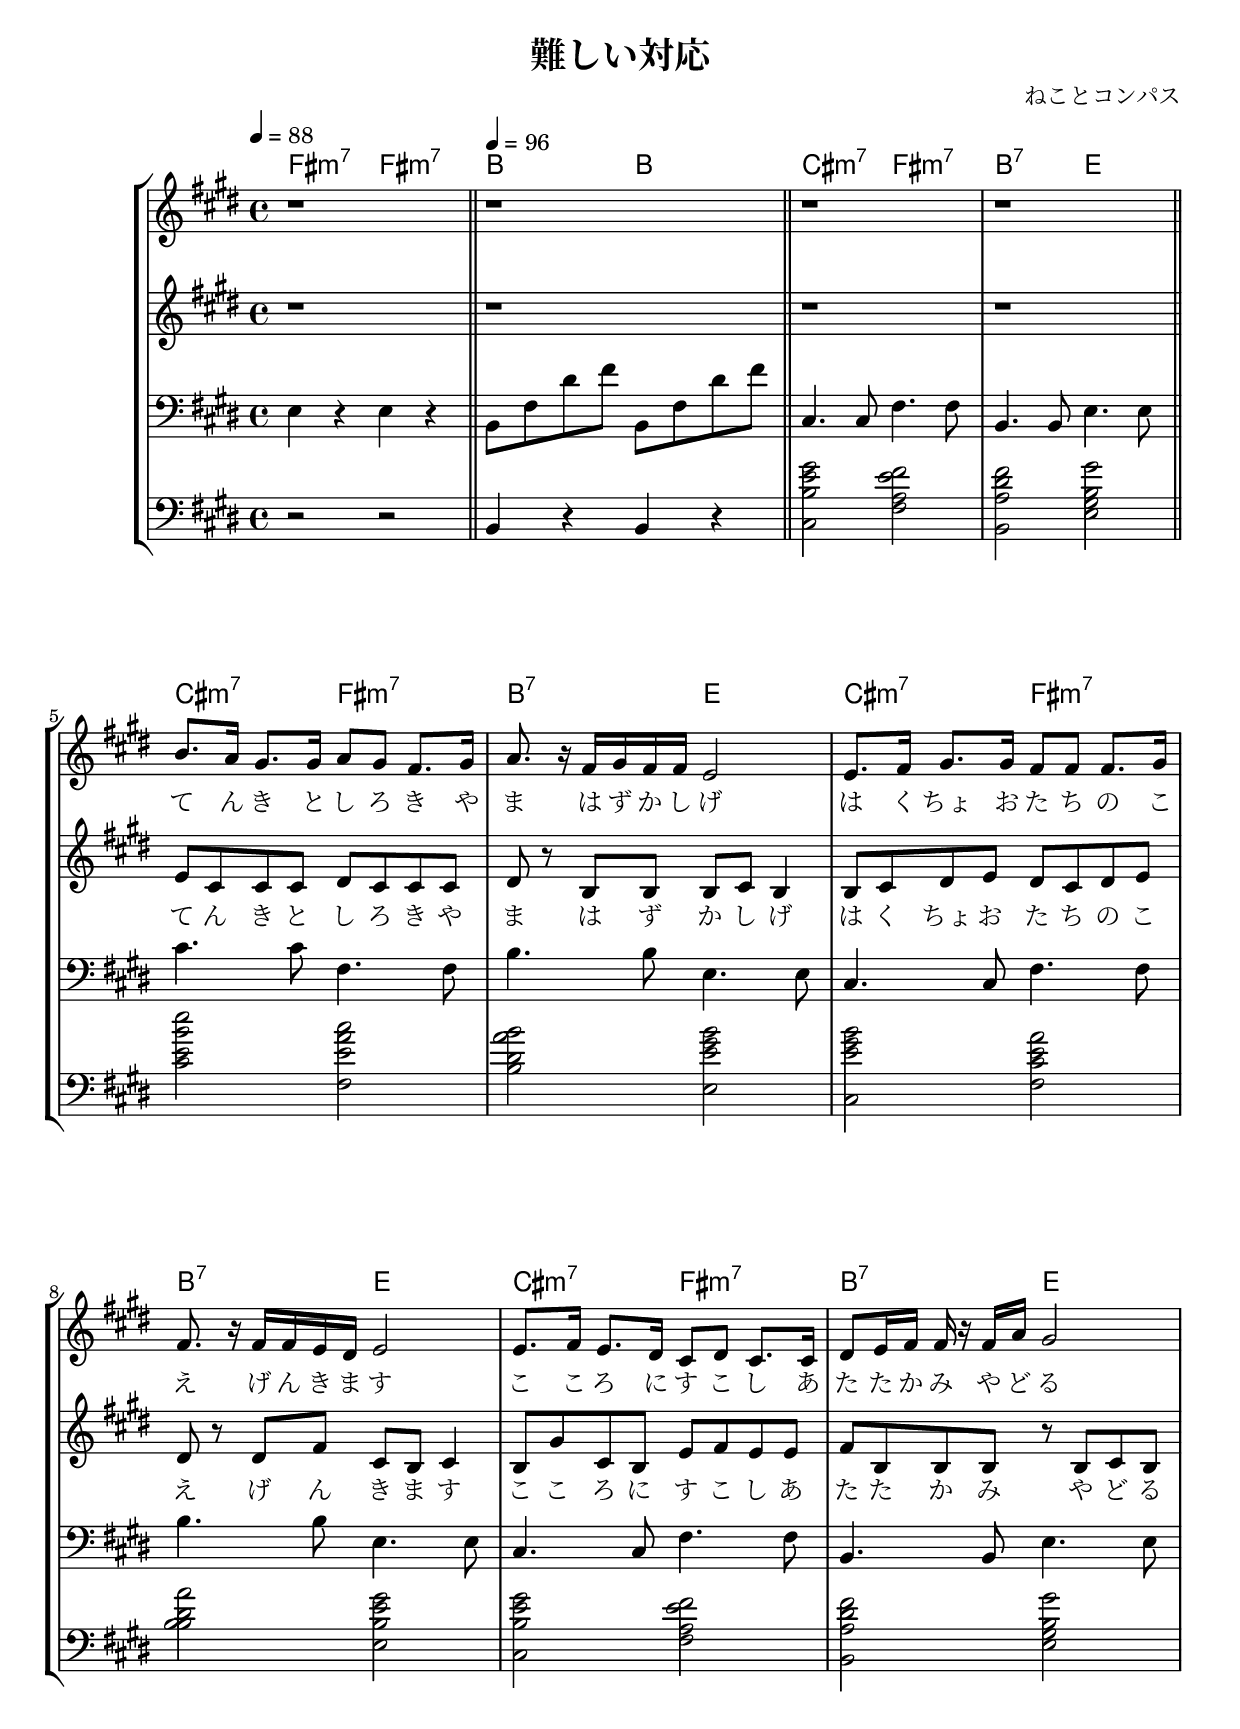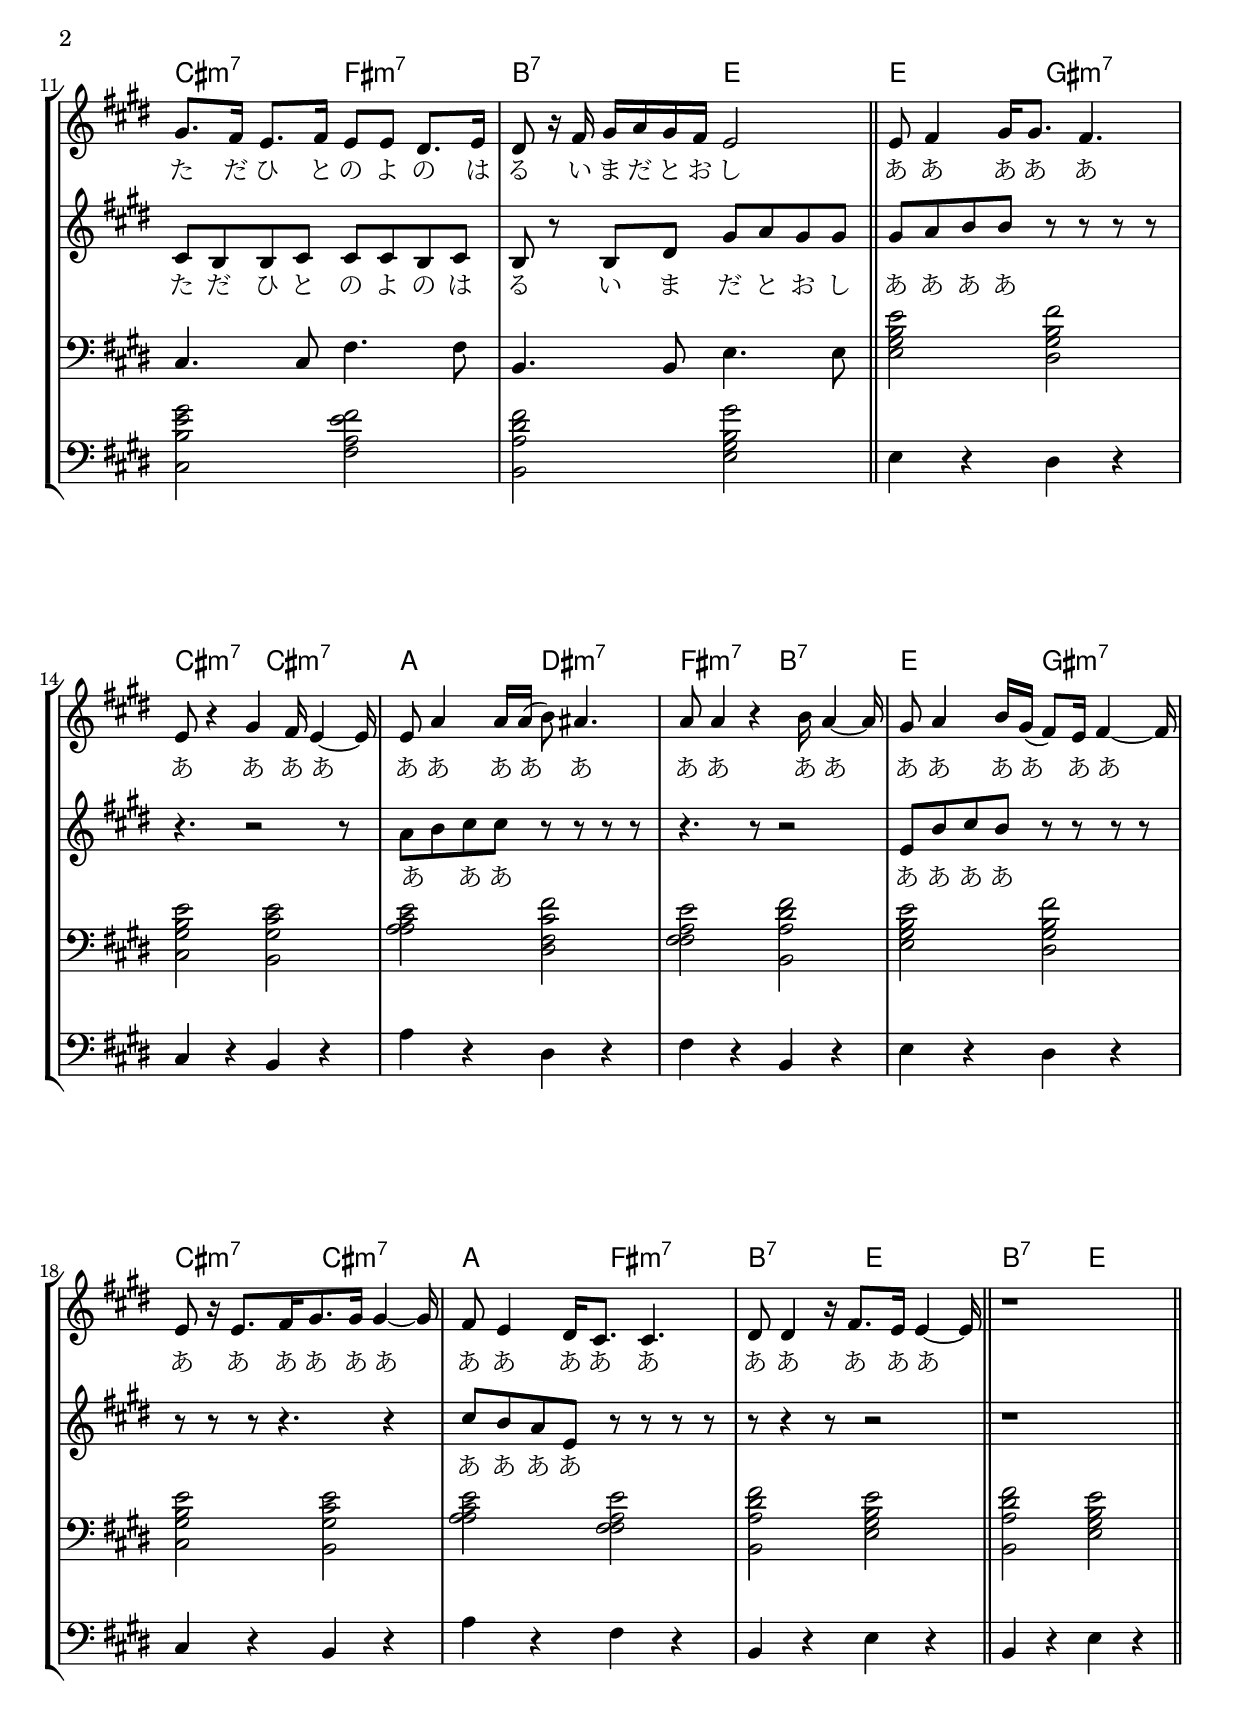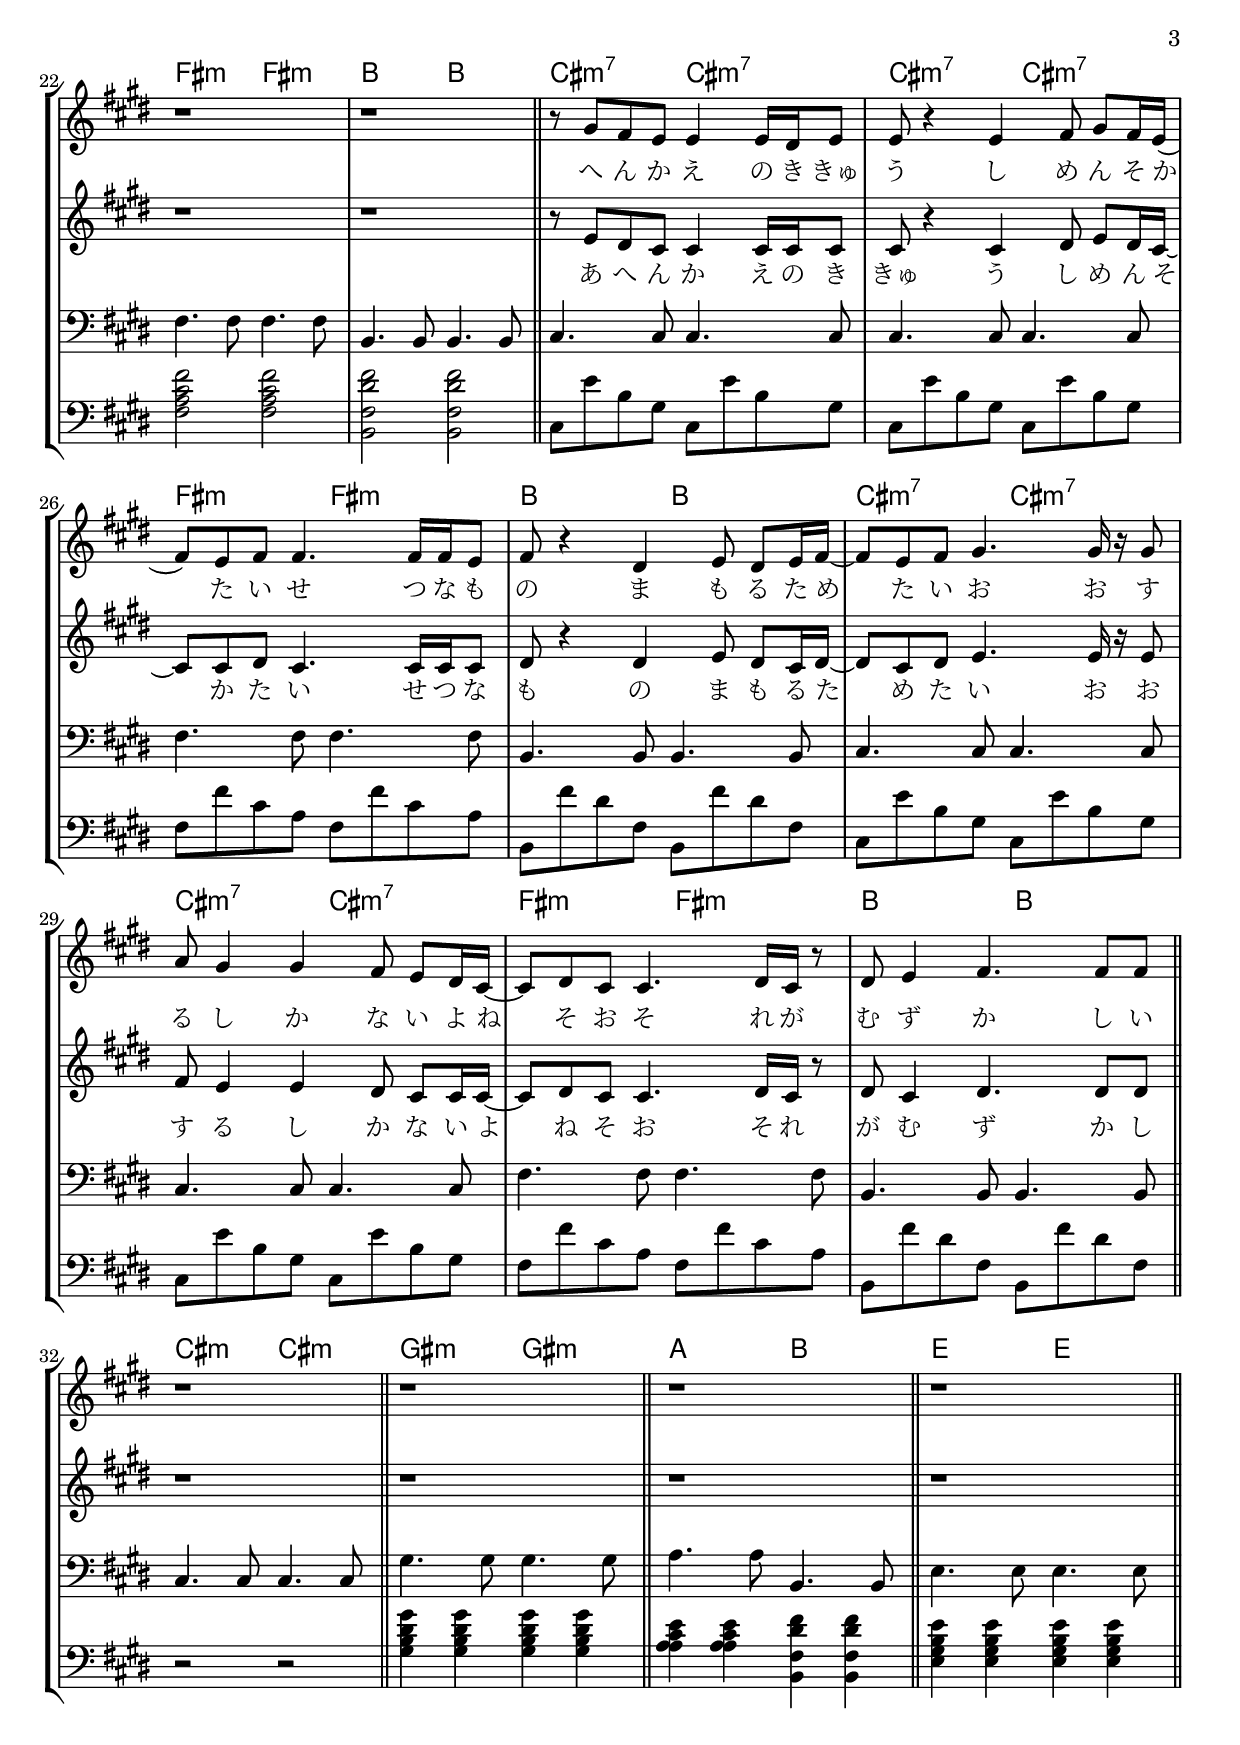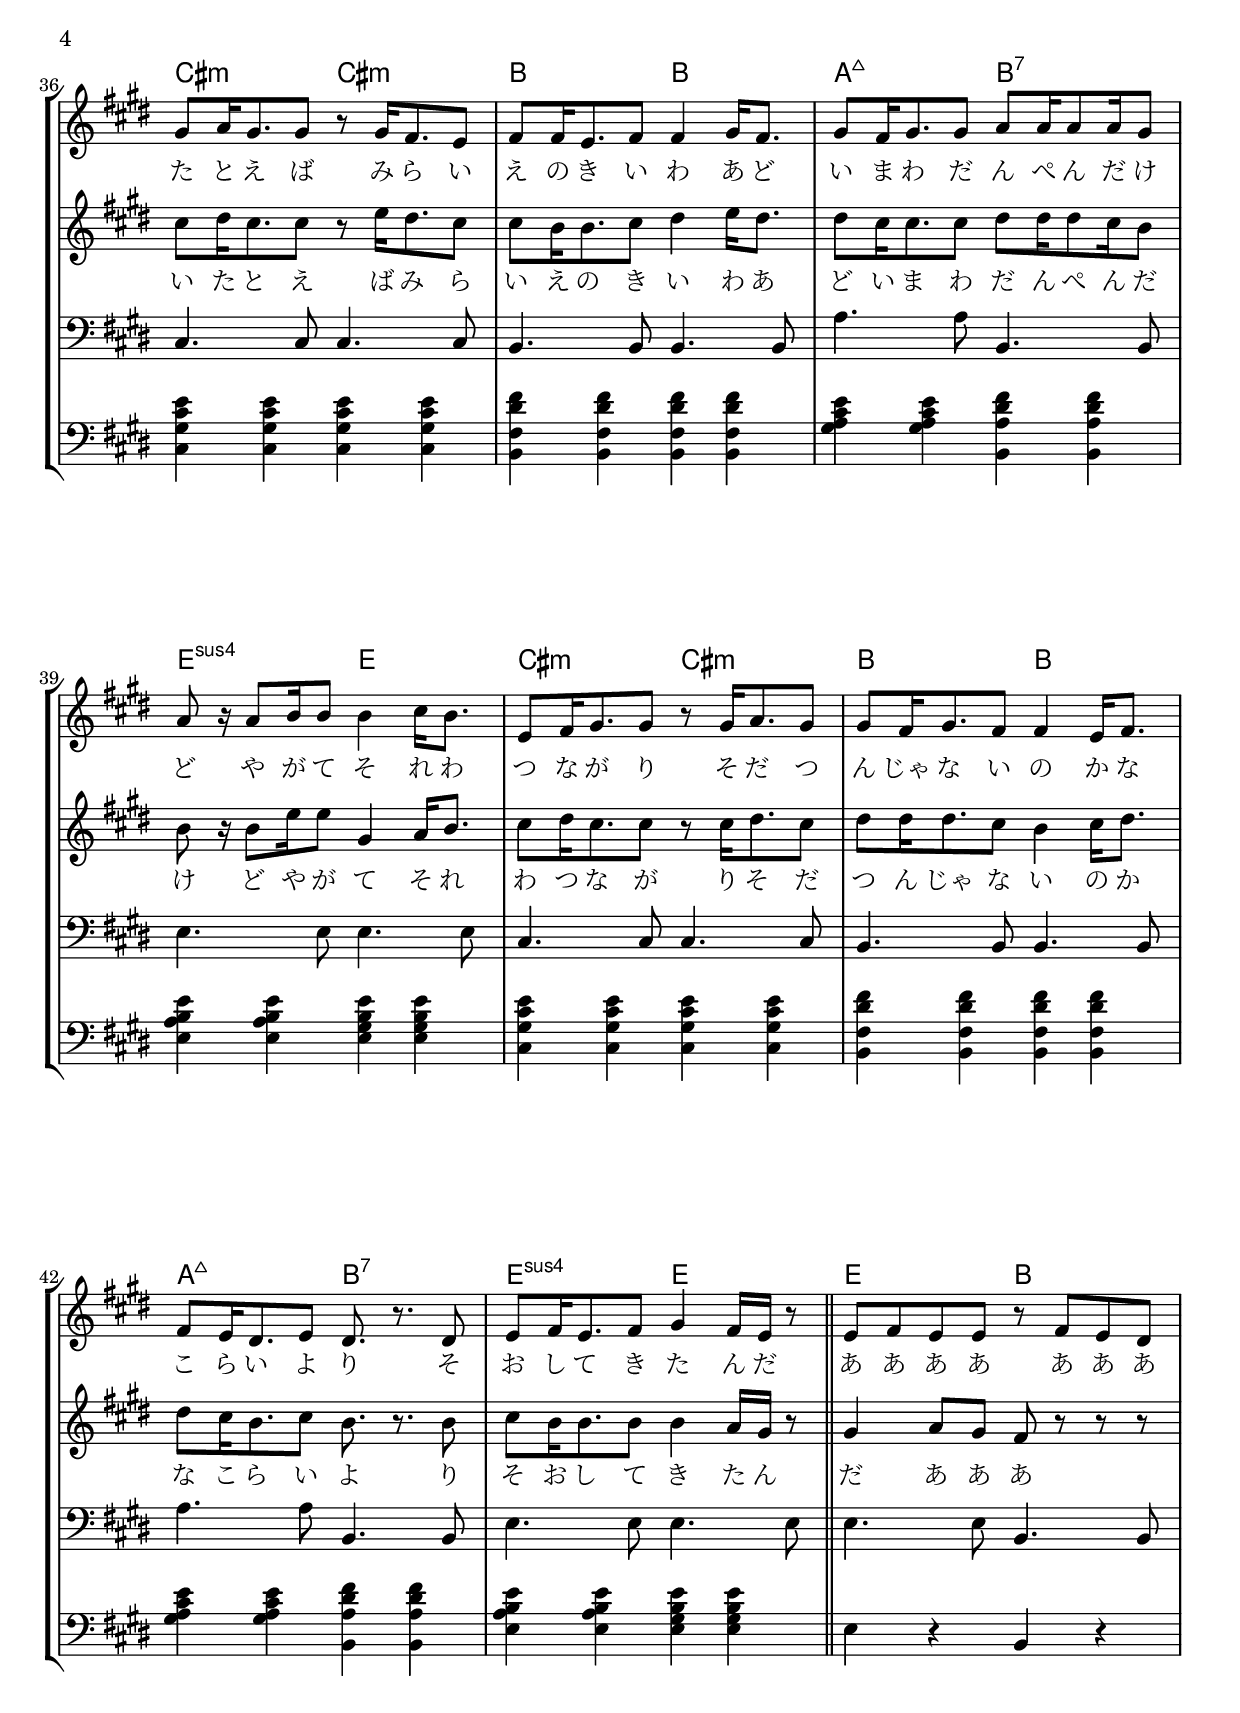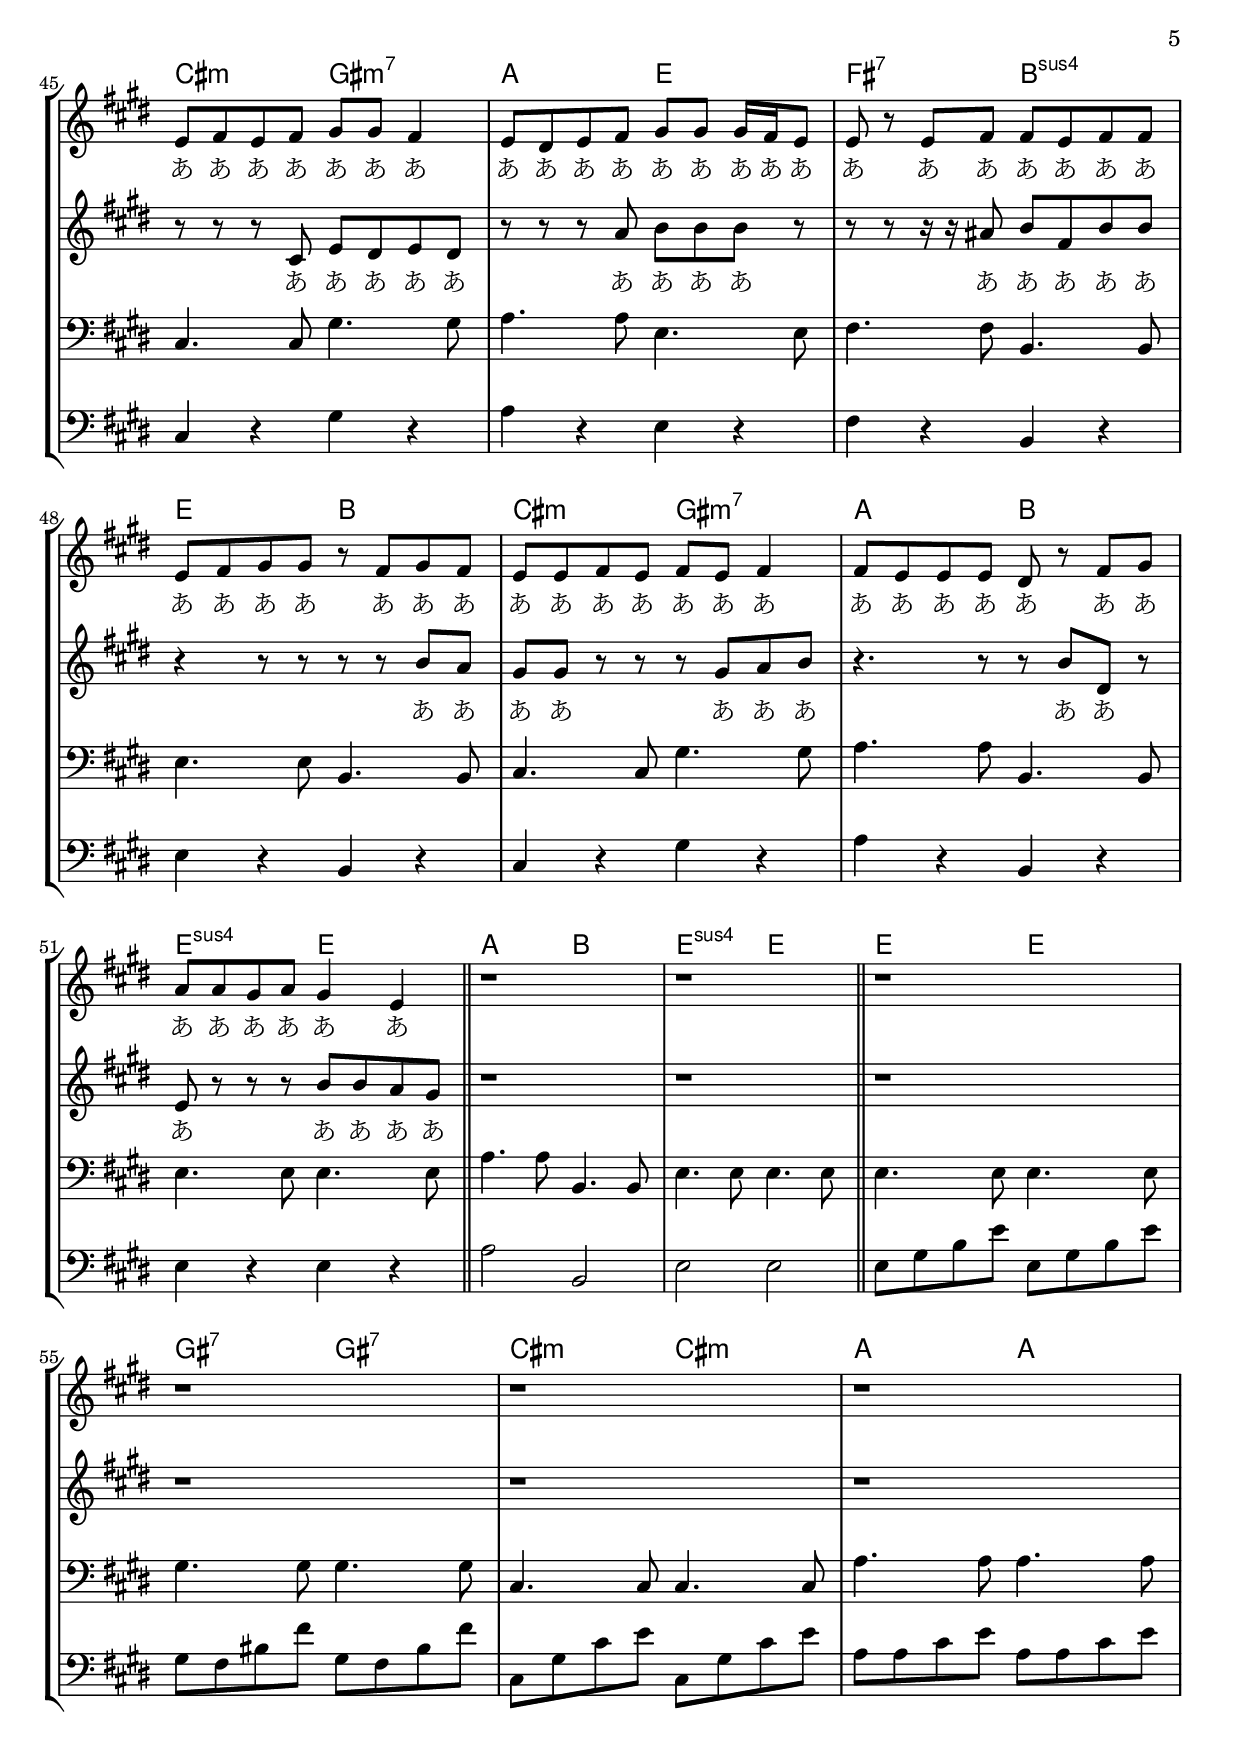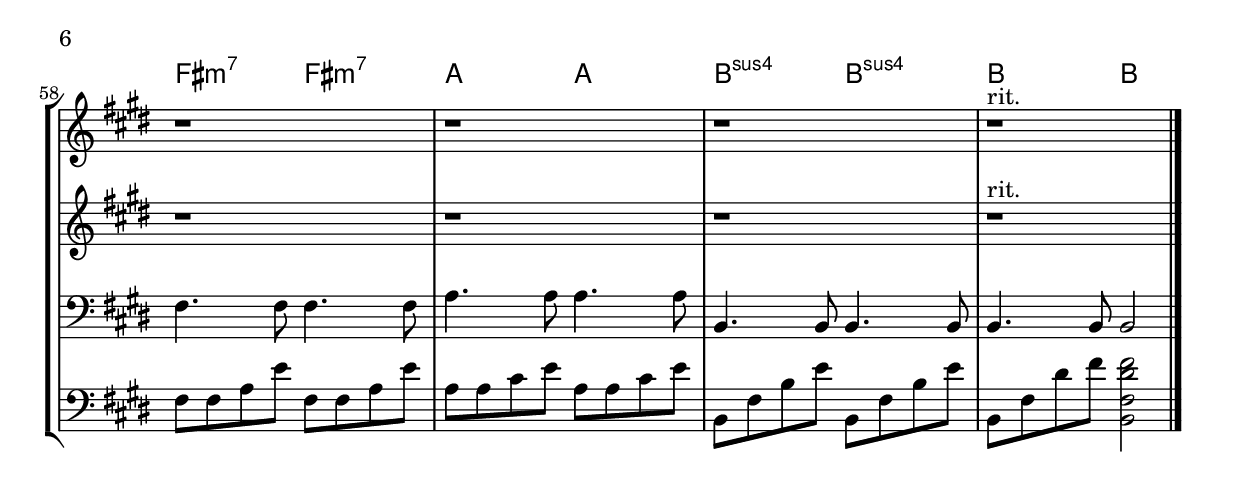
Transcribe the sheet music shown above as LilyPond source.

\version "2.12.1"

\header {
	title = \markup {難しい対応}
	composer = \markup \center-column {ねことコンパス}
}

harmony = \chordmode {
	fis2:min7 fis:min7 

	b b 

	cis:min7 fis:min7 b:7 e 

	cis:min7 fis:min7 b:7 e cis:min7 fis:min7 b:7 e cis:min7 fis:min7 b:7 e cis:min7 fis:min7 b:7 e 

	e gis:min7 cis:min7 cis:min7 a dis:min7 fis:min7 b:7 e gis:min7 cis:min7 cis:min7 a fis:min7 b:7 e 

	b:7 e 

	fis:m fis:m b b 

	cis:min7 cis:min7 cis:min7 cis:min7 fis:m fis:m b b cis:min7 cis:min7 cis:min7 cis:min7 fis:m fis:m b b 

	cis:m cis:m 

	gis:m gis:m 

	a b 

	e e 

	cis:m cis:m b b a:maj7 b:7 e:sus4 e cis:m cis:m b b a:maj7 b:7 e:sus4 e 

	e b cis:m gis:min7 a e fis:7 b:sus4 e b cis:m gis:min7 a b e:sus4 e 

	a b e:sus4 e 

	e e gis:7 gis:7 cis:m cis:m a a fis:min7 fis:min7 a a b:sus4 b:sus4 b b 
}

melody = {
	\key e \major
	\tempo 4 = 88
	r1   
	\tempo 4 = 96
	r1   
	r1 | r1   
	\set Staff.midiInstrument = #"fss0.34"
	b'8.  a'16  gis'8.  gis'16  a'8  gis'8  fis'8.  gis'16 
	a'8.  r16  fis'16  gis'16  fis'16  fis'16  e'2 
	e'8.  fis'16  gis'8.  gis'16  fis'8  fis'8  fis'8.  gis'16 
	fis'8.  r16  fis'16  fis'16  e'16  dis'16  e'2 
	e'8.  fis'16  e'8.  dis'16  cis'8  dis'8  cis'8.  cis'16 
	dis'8  e'16  fis'16  fis'16  r16  fis'16  a'16  gis'2 
	gis'8.  fis'16  e'8.  fis'16  e'8  e'8  dis'8.  e'16 
	dis'8  r16  fis'16  gis'16  a'16  gis'16  fis'16  e'2
	\set Staff.midiInstrument = #"Pad 7 (halo)"
	e'8  fis'4  gis'16  gis'8.  fis'4. 
	e'8  r4  gis'4  fis'16  e'4~e'16 
	e'8  a'4  a'16  a'16  (b'8)  ais'4. 
	a'8  a'4  r4  b'16  a'4~a'16 
	gis'8  a'4  b'16  gis'16  (fis'8)  e'16  fis'4~fis'16 
	e'8  r16  e'8.  fis'16  gis'8.  gis'16  gis'4~gis'16 
	fis'8  e'4  dis'16  cis'8.  cis'4. 
	dis'8  dis'4  r16  fis'8.  e'16  e'4~e'16
	r1   
	r1 | r1   
	\set Staff.midiInstrument = #"fss0.34"
	r8 gis'8  fis'8  e'8  e'4  e'16  dis'16  e'8 
	e'8  r4  e'4  fis'8  gis'8  fis'16  e'16 
	(fis'8)  e'8  fis'8  fis'4.  fis'16  fis'16  e'8 
	fis'8  r4  dis'4  e'8  dis'8  e'16  fis'16~ 
	fis'8  e'8  fis'8  gis'4.  gis'16  r16  gis'8 
	a'8  gis'4  gis'4  fis'8  e'8  dis'16  cis'16~ 
	cis'8  dis'8  cis'8  cis'4.  dis'16  cis'16  r8 
	dis'8  e'4  fis'4.  fis'8  fis'8
	r1   
	r1   
	r1   
	r1   
	\set Staff.midiInstrument = #"fss0.34"
	gis'8  a'16  gis'8.  gis'8  r8  gis'16  fis'8.  e'8 
	fis'8  fis'16  e'8.  fis'8  fis'4  gis'16  fis'8. 
	gis'8  fis'16  gis'8.  gis'8  a'8  a'16  a'8  a'16  gis'8 
	a'8  r16  a'8  b'16  b'8  b'4  cis''16  b'8. 
	e'8  fis'16  gis'8.  gis'8  r8  gis'16  a'8.  gis'8 
	gis'8  fis'16  gis'8.  fis'8  fis'4  e'16  fis'8. 
	fis'8  e'16  dis'8.  e'8  dis'8.  r8.  dis'8 
	e'8  fis'16  e'8.  fis'8  gis'4  fis'16  e'16  	r8 	\set Staff.midiInstrument = #"Pad 2 (warm)"
	e'8  fis'8  e'8  e'8  r8  fis'8  e'8  dis'8 
	e'8  fis'8  e'8  fis'8  gis'8  gis'8  fis'4 
	e'8  dis'8  e'8  fis'8  gis'8  gis'8  gis'16  fis'16  e'8 
	e'8  r8  e'8  fis'8  fis'8  e'8  fis'8  fis'8 
	e'8  fis'8  gis'8  gis'8  r8  fis'8  gis'8  fis'8 
	e'8  e'8  fis'8  e'8  fis'8  e'8  fis'4 
	fis'8  e'8  e'8  e'8  dis'8  r8  fis'8  gis'8 
	a'8  a'8  gis'8  a'8  gis'4  e'4
	r1 | r1   
	r1 | r1 | r1 | r1 | r1 | r1 | r1 | r1^"rit." \bar "|."
}

words = \lyricmode {
	
	
	
	て  ん  き  と  し  ろ  き  や  ま  は  ず  か  し  げ  は  く  ちょ  お  た  ち  の  こ  え  げ  ん  き  ま  す  こ  こ  ろ  に  す  こ  し  あ  た  た  か  み  や  ど  る  た  だ  ひ  と  の  よ  の  は  る  い  ま  だ  と  お  し  
	あ  あ  あ  あ  あ  あ  あ  あ  あ  あ  あ  あ  あ  あ  あ  あ  あ  あ  あ  あ  あ  あ  あ  あ  あ  あ  あ  あ  あ  あ  あ  あ  あ  あ  あ  あ  あ  あ  あ  あ  
	
	
	へ  ん  か  え  の  き  きゅ  う  し  め  ん  そ  か  た  い  せ  つ  な  も  の  ま  も  る  た  め  た  い  お  お  す  る  し  か  な  い  よ  ね  そ  お  そ  れ  が  む  ず  か  し  い  
	
	
	
	
	た  と  え  ば  み  ら  い  え  の  き  い  わ  あ  ど  い  ま  わ  だ  ん  ぺ  ん  だ  け  ど  や  が  て  そ  れ  わ  つ  な  が  り  そ  だ  つ  ん  じゃ  な  い  の  か  な  こ  ら  い  よ  り  そ  お  し  て  き  た  ん  だ  
	あ  あ  あ  あ  あ  あ  あ  あ  あ  あ  あ  あ  あ  あ  あ  あ  あ  あ  あ  あ  あ  あ  あ  あ  あ  あ  あ  あ  あ  あ  あ  あ  あ  あ  あ  あ  あ  あ  あ  あ  あ  あ  あ  あ  あ  あ  あ  あ  あ  あ  あ  あ  あ  あ  あ  あ  あ  
	
	
}

secondmelody = {
	\key e \major
	\tempo 4 = 88
	r1   
	\tempo 4 = 96
	r1   
	r1 | r1   
	\set Staff.midiInstrument = #"mmi0.48"
	e'8  cis'8  cis'8  cis'8  dis'8  cis'8  cis'8  cis'8 
	dis'8  r8  b8  b8  b8  cis'8  b4 
	b8  cis'8  dis'8  e'8  dis'8  cis'8  dis'8  e'8 
	dis'8  r8  dis'8  fis'8  cis'8  b8  cis'4 
	b8  gis'8  cis'8  b8  e'8  fis'8  e'8  e'8 
	fis'8  b8  b8  b8  r8  b8  cis'8  b8 
	cis'8  b8  b8  cis'8  cis'8  cis'8  b8  cis'8 
	b8  r8  b8  dis'8  gis'8  a'8  gis'8  gis'8
	\set Staff.midiInstrument = #"FX 8 (sci-fi)"
	gis'8  a'8  b'8  b'8  r8  r8  r8  r8 
	r4.  r2~r8 
	a'8  b'8  cis''8  cis''8  r8  r8  r8  r8 
	r4.  r8  r2 
	e'8  b'8  cis''8  b'8  r8  r8  r8  r8 
	r8  r8  r8  r4.  r4 
	cis''8  b'8  a'8  e'8  r8  r8  r8  r8 
	r8  r4  r8  r2
	r1   
	r1 | r1   
	\set Staff.midiInstrument = #"fss0.35"
	r8 e'8  dis'8  cis'8  cis'4  cis'16  cis'16  cis'8 
	cis'8  r4  cis'4  dis'8  e'8  dis'16  cis'16~ 
	cis'8  cis'8  dis'8  cis'4.  cis'16  cis'16  cis'8 
	dis'8  r4  dis'4  e'8  dis'8  cis'16  dis'16~ 
	dis'8  cis'8  dis'8  e'4.  e'16  r16  e'8 
	fis'8  e'4  e'4  dis'8  cis'8  cis'16  cis'16~ 
	cis'8  dis'8  cis'8  cis'4.  dis'16  cis'16  r8 
	dis'8  cis'4  dis'4.  dis'8  dis'8
	r1   
	r1   
	r1   
	r1   
	\set Staff.midiInstrument = #"mmi0.42"
	cis''8  dis''16  cis''8.  cis''8  r8  e''16  dis''8.  cis''8 
	cis''8  b'16  b'8.  cis''8  dis''4  e''16  dis''8. 
	dis''8  cis''16  cis''8.  cis''8  dis''8  dis''16  dis''8  cis''16  b'8 
	b'8  r16  b'8  e''16  e''8  gis'4  a'16  b'8. 
	cis''8  dis''16  cis''8.  cis''8  r8  cis''16  dis''8.  cis''8 
	dis''8  dis''16  dis''8.  cis''8  b'4  cis''16  dis''8. 
	dis''8  cis''16  b'8.  cis''8  b'8.  r8.  b'8 
	cis''8  b'16  b'8.  b'8  b'4  a'16  gis'16  	r8 	\set Staff.midiInstrument = #"Pad 3 (polysynth)"
	gis'4  a'8  gis'8  fis'8  r8  r8  r8 
	r8  r8  r8  cis'8  e'8  dis'8  e'8  dis'8 
	r8  r8  r8  a'8  b'8  b'8  b'8  r8 
	r8  r8  r16  r16  ais'8  b'8  fis'8  b'8  b'8 
	r4  r8  r8  r8  r8  b'8  a'8 
	gis'8  gis'8  r8  r8  r8  gis'8  a'8  b'8 
	r4.  r8  r8  b'8  dis'8  r8 
	e'8  r8  r8  r8  b'8  b'8  a'8  gis'8
	r1 | r1   
	r1 | r1 | r1 | r1 | r1 | r1 | r1 | r1^"rit." \bar "|."
}

secondwords = \lyricmode {
	
	
	
	て  ん  き  と  し  ろ  き  や  ま  は  ず  か  し  げ  は  く  ちょ  お  た  ち  の  こ  え  げ  ん  き  ま  す  こ  こ  ろ  に  す  こ  し  あ  た  た  か  み  や  ど  る  た  だ  ひ  と  の  よ  の  は  る  い  ま  だ  と  お  し  
	あ  あ  あ  あ  あ  あ  あ  あ  あ  あ  あ  あ  あ  あ  あ  あ  
	
	
	へ  ん  か  え  の  き  きゅ  う  し  め  ん  そ  か  た  い  せ  つ  な  も  の  ま  も  る  た  め  た  い  お  お  す  る  し  か  な  い  よ  ね  そ  お  そ  れ  が  む  ず  か  し  い  
	
	
	
	
	た  と  え  ば  み  ら  い  え  の  き  い  わ  あ  ど  い  ま  わ  だ  ん  ぺ  ん  だ  け  ど  や  が  て  そ  れ  わ  つ  な  が  り  そ  だ  つ  ん  じゃ  な  い  の  か  な  こ  ら  い  よ  り  そ  お  し  て  き  た  ん  だ  
	あ  あ  あ  あ  あ  あ  あ  あ  あ  あ  あ  あ  あ  あ  あ  あ  あ  あ  あ  あ  あ  あ  あ  あ  あ  あ  あ  あ  あ  あ  あ  あ  
	
	
}

tempochange = {
	\tempo 4 = 88
	r1 \bar "||"
	\tempo 4 = 96
	r1 \bar "||"
	\tempo 4 = 96
	r1 | r1 \bar "||"
	\tempo 4 = 96
	r1 | r1 | r1 | r1 | r1 | r1 | r1 | r1 \bar "||"
	\tempo 4 = 96
	r1 | r1 | r1 | r1 | r1 | r1 | r1 | r1 \bar "||"
	\tempo 4 = 96
	r1 \bar "||"
	\tempo 4 = 96
	r1 | r1 \bar "||"
	\tempo 4 = 96
	r1 | r1 | r1 | r1 | r1 | r1 | r1 | r1 \bar "||"
	\tempo 4 = 96
	r1 \bar "||"
	\tempo 4 = 96
	r1 \bar "||"
	\tempo 4 = 96
	r1 \bar "||"
	\tempo 4 = 96
	r1 \bar "||"
	\tempo 4 = 96
	r1 | r1 | r1 | r1 | r1 | r1 | r1 | r1 \bar "||"
	\tempo 4 = 96
	r1 | r1 | r1 | r1 | r1 | r1 | r1 | r1 \bar "||"
	\tempo 4 = 96
	r1 | r1 \bar "||"
	\tempo 4 = 96
	r1 | r1 | r1 | r1 | r1 | r1 | r1 | \tempo 4 = 72 r2 \tempo 4 = 64 r2 \bar "|."
}

mainacc = {
	\clef bass
	\set Staff.midiInstrument = #"Pad 5 (bowed)"
	\key e \major
	\tempo 4 = 88
	e4 r4
	e4 r4
	\bar "||"

	\set Staff.midiInstrument = #"Steel Drums"
	\tempo 4 = 96
	b,8 fis8 dis'8 fis'8
	b,8 fis8 dis'8 fis'8
	\bar "||"

	\set Staff.midiInstrument = #"Choir Aahs"
	cis4.cis8
	fis4.fis8
	b,4.b,8
	e4.e8
	\bar "||"

	\set Staff.midiInstrument = #"Pad 8 (sweep)"
	cis'4.cis'8
	fis4.fis8
	b4.b8
	e4.e8
	cis4.cis8
	fis4.fis8
	b4.b8
	e4.e8
	cis4.cis8
	fis4.fis8
	b,4.b,8
	e4.e8
	cis4.cis8
	fis4.fis8
	b,4.b,8
	e4.e8
	\bar "||"

	\set Staff.midiInstrument = #"Electric Grand"
	<e gis b e'>2
	<dis gis b fis'>2
	<cis gis b e'>2
	<b, gis cis' e'>2
	<a a cis' e'>2
	<dis fis cis' fis'>2
	<fis fis a e'>2
	<b, a dis' fis'>2
	<e gis b e'>2
	<dis gis b fis'>2
	<cis gis b e'>2
	<b, gis cis' e'>2
	<a a cis' e'>2
	<fis fis a e'>2
	<b, a dis' fis'>2
	<e gis b e'>2
	\bar "||"

	\set Staff.midiInstrument = #"Electric Grand"
	<b, a dis' fis'>2
	<e gis b e'>2
	\bar "||"

	\set Staff.midiInstrument = #"Tremolo Strings"
	fis4.fis8
	fis4.fis8
	b,4.b,8
	b,4.b,8
	\bar "||"

	\set Staff.midiInstrument = #"Tuba"
	cis4.cis8
	cis4.cis8
	cis4.cis8
	cis4.cis8
	fis4.fis8
	fis4.fis8
	b,4.b,8
	b,4.b,8
	cis4.cis8
	cis4.cis8
	cis4.cis8
	cis4.cis8
	fis4.fis8
	fis4.fis8
	b,4.b,8
	b,4.b,8
	\bar "||"

	\set Staff.midiInstrument = #"Pad 7 (halo)"
	cis4.cis8
	cis4.cis8
	\bar "||"

	\set Staff.midiInstrument = #"Trumpet"
	gis4.gis8
	gis4.gis8
	\bar "||"

	\set Staff.midiInstrument = #"Pad 4 (choir)"
	a4.a8
	b,4.b,8
	\bar "||"

	\set Staff.midiInstrument = #"Lead 7 (fifths)"
	e4.e8
	e4.e8
	\bar "||"

	\set Staff.midiInstrument = #"Pad 7 (halo)"
	cis4.cis8
	cis4.cis8
	b,4.b,8
	b,4.b,8
	a4.a8
	b,4.b,8
	e4.e8
	e4.e8
	cis4.cis8
	cis4.cis8
	b,4.b,8
	b,4.b,8
	a4.a8
	b,4.b,8
	e4.e8
	e4.e8
	\bar "||"

	\set Staff.midiInstrument = #"FX 2 (soundtrack)"
	e4.e8
	b,4.b,8
	cis4.cis8
	gis4.gis8
	a4.a8
	e4.e8
	fis4.fis8
	b,4.b,8
	e4.e8
	b,4.b,8
	cis4.cis8
	gis4.gis8
	a4.a8
	b,4.b,8
	e4.e8
	e4.e8
	\bar "||"

	\set Staff.midiInstrument = #"Pad 3 (polysynth)"
	a4.a8
	b,4.b,8
	e4.e8
	e4.e8
	\bar "||"

	\set Staff.midiInstrument = #"Pad 4 (choir)"
	e4.e8
	e4.e8
	gis4.gis8
	gis4.gis8
	cis4.cis8
	cis4.cis8
	a4.a8
	a4.a8
	fis4.fis8
	fis4.fis8
	a4.a8
	a4.a8
	b,4.b,8
	b,4.b,8
	b,4.b,8
	b,2
	\bar "|."
}

subacc = {
	\clef bass
	\set Staff.midiInstrument = #"Acoustic grand"
	\key e \major
	\tempo 4 = 88
	r2
	r2
	\bar "||"

	\set Staff.midiInstrument = #"Pad 8 (sweep)"
	\tempo 4 = 96
	b,4 r4
	b,4 r4
	\bar "||"

	\set Staff.midiInstrument = #"Electric Piano 1"
	<cis b e' gis'>2
	<fis a e' fis'>2
	<b, a dis' fis'>2
	<e gis b gis'>2
	\bar "||"

	\set Staff.midiInstrument = #"Electric Piano 1"
	<cis' e' b' e''>2
	<fis e' a' cis''>2
	<b dis' a' b'>2
	<e e' gis' b'>2
	<cis e' gis' b'>2
	<fis cis' e' a'>2
	<b b dis' a'>2
	<e b e' gis'>2
	<cis b e' gis'>2
	<fis a e' fis'>2
	<b, a dis' fis'>2
	<e gis b gis'>2
	<cis b e' gis'>2
	<fis a e' fis'>2
	<b, a dis' fis'>2
	<e gis b gis'>2
	\bar "||"

	\set Staff.midiInstrument = #"Synthstrings 1"
	e4 r4
	dis4 r4
	cis4 r4
	b,4 r4
	a4 r4
	dis4 r4
	fis4 r4
	b,4 r4
	e4 r4
	dis4 r4
	cis4 r4
	b,4 r4
	a4 r4
	fis4 r4
	b,4 r4
	e4 r4
	\bar "||"

	\set Staff.midiInstrument = #"Synthstrings 1"
	b,4 r4
	e4 r4
	\bar "||"

	\set Staff.midiInstrument = #"Acoustic Bass"
	<fis a cis' fis'>2
	<fis a cis' fis'>2
	<b, fis dis' fis'>2
	<b, fis dis' fis'>2
	\bar "||"

	\set Staff.midiInstrument = #"Pizzicato Strings"
	cis8 e' b gis
	cis8 e' b gis
	cis8 e' b gis
	cis8 e' b gis
	fis8 fis' cis' a
	fis8 fis' cis' a
	b,8 fis' dis' fis
	b,8 fis' dis' fis
	cis8 e' b gis
	cis8 e' b gis
	cis8 e' b gis
	cis8 e' b gis
	fis8 fis' cis' a
	fis8 fis' cis' a
	b,8 fis' dis' fis
	b,8 fis' dis' fis
	\bar "||"

	\set Staff.midiInstrument = #"Acoustic grand"
	r2
	r2
	\bar "||"

	\set Staff.midiInstrument = #"Acoustic Guitar (steel)"
	<gis b dis' gis'>4 <gis b dis' gis'>4
	<gis b dis' gis'>4 <gis b dis' gis'>4
	\bar "||"

	\set Staff.midiInstrument = #"Acoustic grand"
	<a a cis' e'>4 <a a cis' e'>4
	<b, fis dis' fis'>4 <b, fis dis' fis'>4
	\bar "||"

	\set Staff.midiInstrument = #"Electric Piano 1"
	<e gis b e'>4 <e gis b e'>4
	<e gis b e'>4 <e gis b e'>4
	\bar "||"

	\set Staff.midiInstrument = #"Electric Grand"
	<cis gis cis' e'>4 <cis gis cis' e'>4
	<cis gis cis' e'>4 <cis gis cis' e'>4
	<b, fis dis' fis'>4 <b, fis dis' fis'>4
	<b, fis dis' fis'>4 <b, fis dis' fis'>4
	<a gis cis' e'>4 <a gis cis' e'>4
	<b, a dis' fis'>4 <b, a dis' fis'>4
	<e a b e'>4 <e a b e'>4
	<e gis b e'>4 <e gis b e'>4
	<cis gis cis' e'>4 <cis gis cis' e'>4
	<cis gis cis' e'>4 <cis gis cis' e'>4
	<b, fis dis' fis'>4 <b, fis dis' fis'>4
	<b, fis dis' fis'>4 <b, fis dis' fis'>4
	<a gis cis' e'>4 <a gis cis' e'>4
	<b, a dis' fis'>4 <b, a dis' fis'>4
	<e a b e'>4 <e a b e'>4
	<e gis b e'>4 <e gis b e'>4
	\bar "||"

	\set Staff.midiInstrument = #"Taiko Drum"
	e4 r4
	b,4 r4
	cis4 r4
	gis4 r4
	a4 r4
	e4 r4
	fis4 r4
	b,4 r4
	e4 r4
	b,4 r4
	cis4 r4
	gis4 r4
	a4 r4
	b,4 r4
	e4 r4
	e4 r4
	\bar "||"

	\set Staff.midiInstrument = #"Steel Drums"
	a2
	b,2
	e2
	e2
	\bar "||"

	\set Staff.midiInstrument = #"Electric Piano2"
	e8 gis8 b8 e'8
	e8 gis8 b8 e'8
	gis8 fis8 bis8 fis'8
	gis8 fis8 bis8 fis'8
	cis8 gis8 cis'8 e'8
	cis8 gis8 cis'8 e'8
	a8 a8 cis'8 e'8
	a8 a8 cis'8 e'8
	fis8 fis8 a8 e'8
	fis8 fis8 a8 e'8
	a8 a8 cis'8 e'8
	a8 a8 cis'8 e'8
	b,8 fis8 b8 e'8
	b,8 fis8 b8 e'8
	b,8 fis8 dis'8 fis'8
	<b, fis dis' fis'>2
	\bar "|."
}

percA = {
	\drummode {
	r1 \bar "||"
	r1 \bar "||"
	r1  |r2 r8 hho4 hho8  \bar "||"
	r1  |r1  |r1  |r1  |r1  |r1  |r1  |r2 r8 hho4 hho8  \bar "||"
	r1 |r1 |r1 |r1 |r1 |r1 |r1 |r1 \bar "||"
	r2. hho4  \bar "||"
	r2 r8 hho4.  |r2 r8 hho4.  \bar "||"
	cymr4 cymr4 cymr4 cymr4  |cymr4 cymr8 cymr16 cymr16 cymr4 cymr4  |cymr4 cymr4 cymr4 cymr4  |cymr4 cymr2.  |cymr4 cymr4 cymr4 cymr4  |cymr4 cymr8 cymr16 cymr16 cymr4 cymr4  |cymr4 cymr4 cymr4 cymr4  |cymr4 cymr2.  \bar "||"
	r1 \bar "||"
	r2. hho4  \bar "||"
	r2 r8 hho4 hho8  \bar "||"
	r8 sn8 sn4 sn8 sn8 sn16 sn8 sn16  \bar "||"
	r8 cymr16 cymr16 cymr8 cymr16 cymr16 cymr8 cymr16 cymr16 cymr8 cymr8  |cymr8 cymr16 cymr16 cymr8 cymr16 cymr16 cymr8 cymr16 cymr16 cymr8 cymr8  |cymr8 cymr16 cymr16 cymr8 cymr16 cymr16 cymr8 cymr16 cymr16 cymr8 cymr16 cymr16  |cymr8 cymr16 cymr16 cymr8 cymr16 cymr16 cymr8 cymr16 cymr16 cymr8 cymr8  |r8 cymr16 cymr16 cymr8 cymr16 cymr16 cymr8 cymr16 cymr16 cymr8 cymr8  |cymr8 cymr16 cymr16 cymr8 cymr16 cymr16 cymr8 cymr16 cymr16 cymr8 cymr8  |cymr8 cymr16 cymr16 cymr8 cymr16 cymr16 cymr8 cymr16 cymr16 cymr8 cymr16 cymr16  |cymr8 cymr16 cymr16 cymr8 cymr16 cymr16 cymr8 cymr16 cymr16 cymr8 cymr8  \bar "||"
	r1 |r1 |r1 |r1 |r1 |r1 |r1 |r1 \bar "||"
	r1  |r2 r8 hho4 hho8  \bar "||"
	cymr4 cymr4 cymr4 cymr4  |cymr4 cymr8 cymr16 cymr16 cymr4 cymr4  |cymr4 cymr4 cymr4 cymr4  |cymr4 cymr2.  |cymr4 cymr4 cymr4 cymr4  |cymr4 cymr8 cymr16 cymr16 cymr4 cymr4  |cymr4 cymr4 cymr4 cymr4  |cymr4 cymr2.  \bar "|."
	}
}

percB = {
	\drummode {
	r1 \bar "||"
	r1 \bar "||"
	r4. hhp2 hhp8  |hhp4 hhp4 hhp4 hhp4  \bar "||"
	r4. hhp2 hhp8  |r4. hhp2 hhp8  |r4. hhp2 hhp8  |r4. hhp2 hhp8  |r4. hhp2 hhp8  |r4. hhp2 hhp8  |r4. hhp2 hhp8  |hhp4 hhp4 hhp4 hhp4  \bar "||"
	r1 |r1 |r1 |r1 |r1 |r1 |r1 |r1 \bar "||"
	r16 hhp16 hhp8 hhp16 hhp8 hhp2 hhp16  \bar "||"
	r8 hh8 hh8 hh8 hh4. hh8  |r16 hh4 hh4 hh4 r16 hh8  \bar "||"
	r2 sn2  |r2 sn2  |r2 sn2  |r8 sn8 sn2.  |r2 sn2  |r2 sn2  |r2 sn2  |r8 sn8 sn2.  \bar "||"
	r1 \bar "||"
	r16 hhp16 hhp8 hhp16 hhp8 hhp2 hhp16  \bar "||"
	hhp4 hhp4 hhp4 hhp4  \bar "||"
	r1  \bar "||"
	r4 sn2 sn4  |r4 sn8 sn4. sn4  |r4 sn2 sn4  |r4 sn8 sn4. sn4  |r4 sn2 sn4  |r4 sn8 sn4. sn4  |r4 sn2 sn4  |r4 sn2 sn8 sn16 sn16  \bar "||"
	r1 |r1 |r1 |r1 |r1 |r1 |r1 |r1 \bar "||"
	r4. hhp2 hhp8  |hhp4 hhp4 hhp4 hhp4  \bar "||"
	r2 sn2  |r2 sn2  |r2 sn2  |r8 sn8 sn2.  |r2 sn2  |r2 sn2  |r2 sn2  |r8 sn8 sn2.  \bar "|."
	}
}

percC = {
	\drummode {
	r1 \bar "||"
	r1 \bar "||"
	hh4 hh4 hh4 hh4  |r4. hh2 r8  \bar "||"
	hh4 hh4 hh4 hh4  |hh4 hh4 hh4 hh4  |hh4 hh4 hh4 hh4  |hh4 hh4 hh4 hh4  |hh4 hh4 hh4 hh4  |hh4 hh4 hh4 hh4  |hh4 hh4 hh4 hh4  |r4. hh2 r8  \bar "||"
	r1 |r1 |r1 |r1 |r1 |r1 |r1 |r1 \bar "||"
	hh8. hh8. hh4 hh4 hh8  \bar "||"
	r16 hhp4 hhp8 hhp8 hhp4. hhp16  |r8 hhp8 hhp8 hhp8 hhp4 r16 hhp8.  \bar "||"
	bd2. r8 bd8  |bd2. r8 bd8  |bd2. r8 bd8  |bd4. bd8 bd4. bd8  |bd2. r8 bd8  |bd2. r8 bd8  |bd2. r8 bd8  |bd2 r8 bd4.  \bar "||"
	r1 \bar "||"
	hh8. hh8. hh4 hh4 hh8  \bar "||"
	r4. hh2 r8  \bar "||"
	toml8 toml8 toml8 toml8 toml8 toml8 toml8 toml8  \bar "||"
	bd8. bd16 bd8. bd16 bd8. bd16 bd8. bd16  |bd8. bd16 bd8. bd16 bd8. bd16 bd4  |bd8. bd16 bd8. bd16 bd8. bd16 bd8. bd16  |bd8. bd16 bd8. bd16 bd8. bd16 bd4  |bd8. bd16 bd8. bd16 bd8. bd16 bd8. bd16  |bd8. bd16 bd8. bd16 bd8. bd16 bd4  |bd8. bd16 bd8. bd16 bd8. bd16 bd8. bd16  |bd8. bd16 bd8. bd16 bd8. bd16 bd8. bd16  \bar "||"
	r1 |r1 |r1 |r1 |r1 |r1 |r1 |r1 \bar "||"
	hh4 hh4 hh4 hh4  |r4. hh2 r8  \bar "||"
	bd2. r8 bd8  |bd2. r8 bd8  |bd2. r8 bd8  |bd4. bd8 bd4. bd8  |bd2. r8 bd8  |bd2. r8 bd8  |bd2. r8 bd8  |bd2 r8 bd4.  \bar "|."
	}
}

percD = {
	\drummode {
	r1 \bar "||"
	r1 \bar "||"
	bd2. r8 bd8  |bd8. bd4. r16 bd4 bd8  \bar "||"
	bd2. r8 bd8  |bd8. bd8. bd2 bd8  |bd2. r8 bd8  |bd8. bd8. bd2 bd8  |bd2. r8 bd8  |bd8. bd8. bd2 bd8  |bd2. r8 bd8  |bd8. bd4. r16 bd4 bd8  \bar "||"
	r1 |r1 |r1 |r1 |r1 |r1 |r1 |r1 \bar "||"
	r2 ss2  \bar "||"
	r8. sn2 r16 sn4  |r8. sn2 r16 sn4  \bar "||"
	r1 |r1 |r1 |r2 r8 tommh8 tommh4  |r1 |r1 |r1 |r8. tommh8. tommh2 r8  \bar "||"
	r1 \bar "||"
	r2 ss2  \bar "||"
	bd8. bd4. r16 bd4 bd8  \bar "||"
	r4. r16 tomfh2 r16  \bar "||"
	r1  |r2 r16 tommh4. r16  |r1  |r2 r16 tommh4. r16  |r1  |r2 r16 tommh4. r16  |r1  |r4. tommh2 r8  \bar "||"
	r1 |r1 |r1 |r1 |r1 |r1 |r1 |r1 \bar "||"
	bd2. r8 bd8  |bd8. bd4. r16 bd4 bd8  \bar "||"
	r1 |r1 |r1 |r2 r8 tommh8 tommh4  |r1 |r1 |r1 |r8. tommh8. tommh2 r8  \bar "|."
	}
}

percE = {
	\drummode {
	r1 \bar "||"
	r1 \bar "||"
	r1 | r1 \bar "||"
	r1 | r1 | r1 | r1 | r1 | r1 | r1 | r1 \bar "||"
	r1 |r1 |r1 |r1 |r1 |r1 |r1 |r1 \bar "||"
	bd4. bd4 bd4.  \bar "||"
	bd4. bd8 bd2  |bd4. bd8 bd4 bd4  \bar "||"
	r1 |r1 |r1 |r2. r8 toml8  |r1 |r1 |r1 |r2. toml8 toml8  \bar "||"
	r1 \bar "||"
	bd4. bd4 bd4.  \bar "||"
	r1 \bar "||"
	bd4. bd8 bd4 r16 bd8.  \bar "||"
	r1  |r2. r8 toml8  |r1  |r2. r8 toml8  |r1  |r2. r8 toml8  |r1  |r2 r16 toml4. r16  \bar "||"
	r1 |r1 |r1 |r1 |r1 |r1 |r1 |r1 \bar "||"
	r1 | r1 \bar "||"
	r1 |r1 |r1 |r2. r8 toml8  |r1 |r1 |r1 |r2. toml8 toml8  \bar "|."
	}
}

percF = {
	\drummode {
	r1 \bar "||"
	r1 \bar "||"
	r1 | r1 \bar "||"
	r1 | r1 | r1 | r1 | r1 | r1 | r1 | r1 \bar "||"
	r1 | r1 | r1 | r1 | r1 | r1 | r1 | r1 \bar "||"
	r1 \bar "||"
	cymc1  |cymc1  \bar "||"
	r1 |r1 |r1 |r1 |r1 |r1 |r1 |hho1  \bar "||"
	r1 \bar "||"
	r1 \bar "||"
	r1 \bar "||"
	cymc1  \bar "||"
	cymc1  |r1 |r1 |r1 |cymc1  |r1 |r1 |r1 \bar "||"
	r1 | r1 | r1 | r1 | r1 | r1 | r1 | r1 \bar "||"
	r1 | r1 \bar "||"
	r1 |r1 |r1 |r1 |r1 |r1 |r1 |hho1  \bar "|."
	}
}

percG = {
	\drummode {
	r1 \bar "||"
	r1 \bar "||"
	r1 | r1 \bar "||"
	r1 | r1 | r1 | r1 | r1 | r1 | r1 | r1 \bar "||"
	r1 | r1 | r1 | r1 | r1 | r1 | r1 | r1 \bar "||"
	r1 \bar "||"
	r1 |r4. r16 tommh2 r16  \bar "||"
	r1 | r1 | r1 | r1 | r1 | r1 | r1 | r1 \bar "||"
	r1 \bar "||"
	r1 \bar "||"
	r1 \bar "||"
	r1 \bar "||"
	r1 | r1 | r1 | r1 | r1 | r1 | r1 | r1 \bar "||"
	r1 | r1 | r1 | r1 | r1 | r1 | r1 | r1 \bar "||"
	r1 | r1 \bar "||"
	r1 | r1 | r1 | r1 | r1 | r1 | r1 | r1 \bar "|."
	}
}

percH = {
	\drummode {
	r1 \bar "||"
	r1 \bar "||"
	r1 | r1 \bar "||"
	r1 | r1 | r1 | r1 | r1 | r1 | r1 | r1 \bar "||"
	r1 | r1 | r1 | r1 | r1 | r1 | r1 | r1 \bar "||"
	r1 \bar "||"
	r1 |r2. r8 toml8  \bar "||"
	r1 | r1 | r1 | r1 | r1 | r1 | r1 | r1 \bar "||"
	r1 \bar "||"
	r1 \bar "||"
	r1 \bar "||"
	r1 \bar "||"
	r1 | r1 | r1 | r1 | r1 | r1 | r1 | r1 \bar "||"
	r1 | r1 | r1 | r1 | r1 | r1 | r1 | r1 \bar "||"
	r1 | r1 \bar "||"
	r1 | r1 | r1 | r1 | r1 | r1 | r1 | r1 \bar "|."
	}
}

\score {
	<<
		\new StaffGroup <<
			\new ChordNames {\harmony}
			\new Voice = "melody" {\melody}
			\new Lyrics \lyricsto "melody" \words
			\new Voice = "secondmelody" {\secondmelody}
			\new Lyrics \lyricsto "secondmelody" \secondwords
			\new Staff = "mainacc" {\mainacc}
			\new Staff = "subacc" {\subacc}
		>>
	>>
	\layout { }
}
